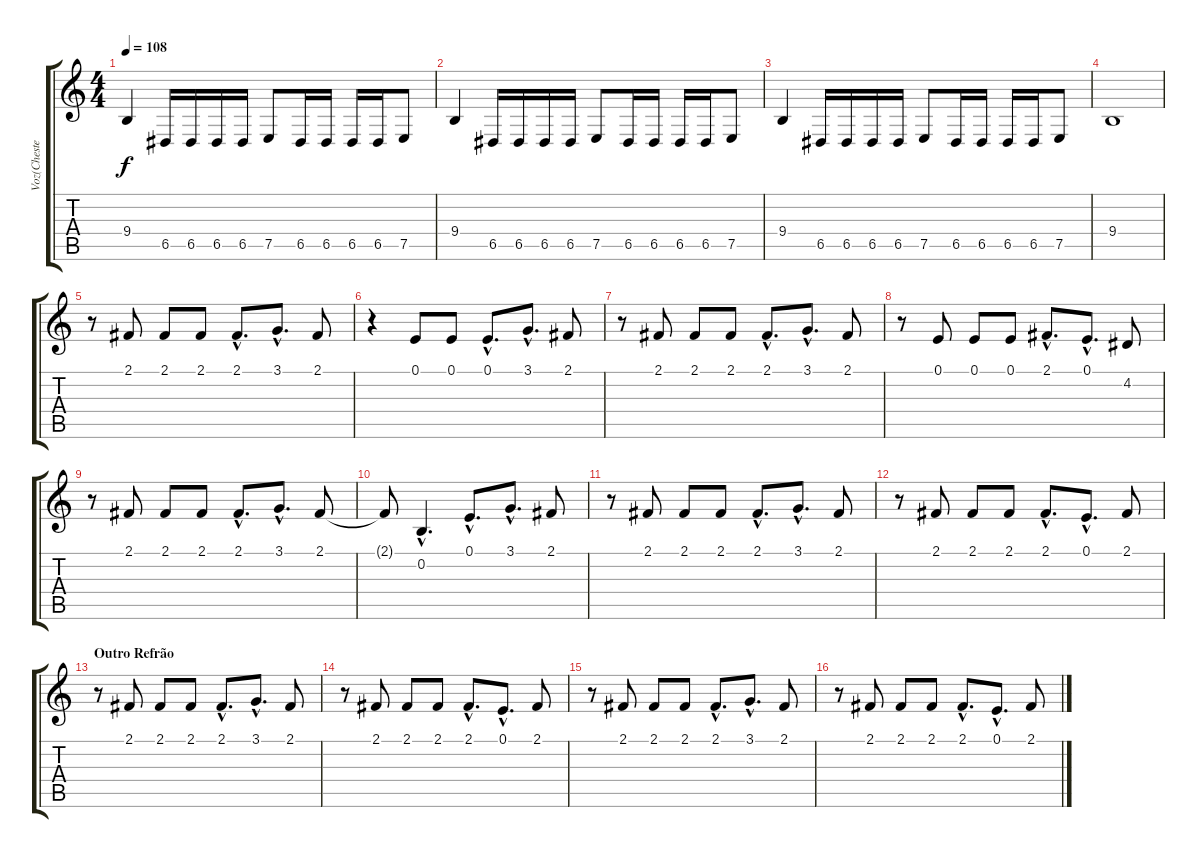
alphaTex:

\track ("Voz(Chester)" "Voz(Cheste") {instrument synthvoice}
\staff {score tabs}
\tuning (E4 B3 G3 D3 A2 E2) {hide}
\ts (4 4)
\tempo 108
\clef g2
\ks c
9.4.4{dy f} 6.5.16 6.5.16 6.5.16 6.5.16 7.5.8 6.5.16 6.5.16 6.5.16 6.5.16 7.5.8 |
9.4.4 6.5.16 6.5.16 6.5.16 6.5.16 7.5.8 6.5.16 6.5.16 6.5.16 6.5.16 7.5.8 |
9.4.4 6.5.16 6.5.16 6.5.16 6.5.16 7.5.8 6.5.16 6.5.16 6.5.16 6.5.16 7.5.8 |
9.4.1 |
r.8 2.1.8 2.1.8 2.1.8 2.1{hac}.8{d} 3.1{hac}.8{d} 2.1.8 |
r.4 0.1.8 0.1.8 0.1{hac}.8{d} 3.1{hac}.8{d} 2.1.8 |
r.8 2.1.8 2.1.8 2.1.8 2.1{hac}.8{d} 3.1{hac}.8{d} 2.1.8 |
r.8 0.1.8 0.1.8 0.1.8 2.1{hac}.8{d} 0.1{hac}.8{d} 4.2.8 |
r.8 2.1.8 2.1.8 2.1.8 2.1{hac}.8{d} 3.1{hac}.8{d} 2.1.8 |
2.1{t}.8 0.2{hac}.4{d} 0.1{hac}.8{d} 3.1{hac}.8{d} 2.1.8 |
r.8 2.1.8 2.1.8 2.1.8 2.1{hac}.8{d} 3.1{hac}.8{d} 2.1.8 |
r.8 2.1.8 2.1.8 2.1.8 2.1{hac}.8{d} 0.1{hac}.8{d} 2.1.8 |
\section ("" "Outro Refrão")
r.8 2.1.8 2.1.8 2.1.8 2.1{hac}.8{d} 3.1{hac}.8{d} 2.1.8 |
r.8 2.1.8 2.1.8 2.1.8 2.1{hac}.8{d} 0.1{hac}.8{d} 2.1.8 |
r.8 2.1.8 2.1.8 2.1.8 2.1{hac}.8{d} 3.1{hac}.8{d} 2.1.8 |
r.8 2.1.8 2.1.8 2.1.8 2.1{hac}.8{d} 0.1{hac}.8{d} 2.1.8
